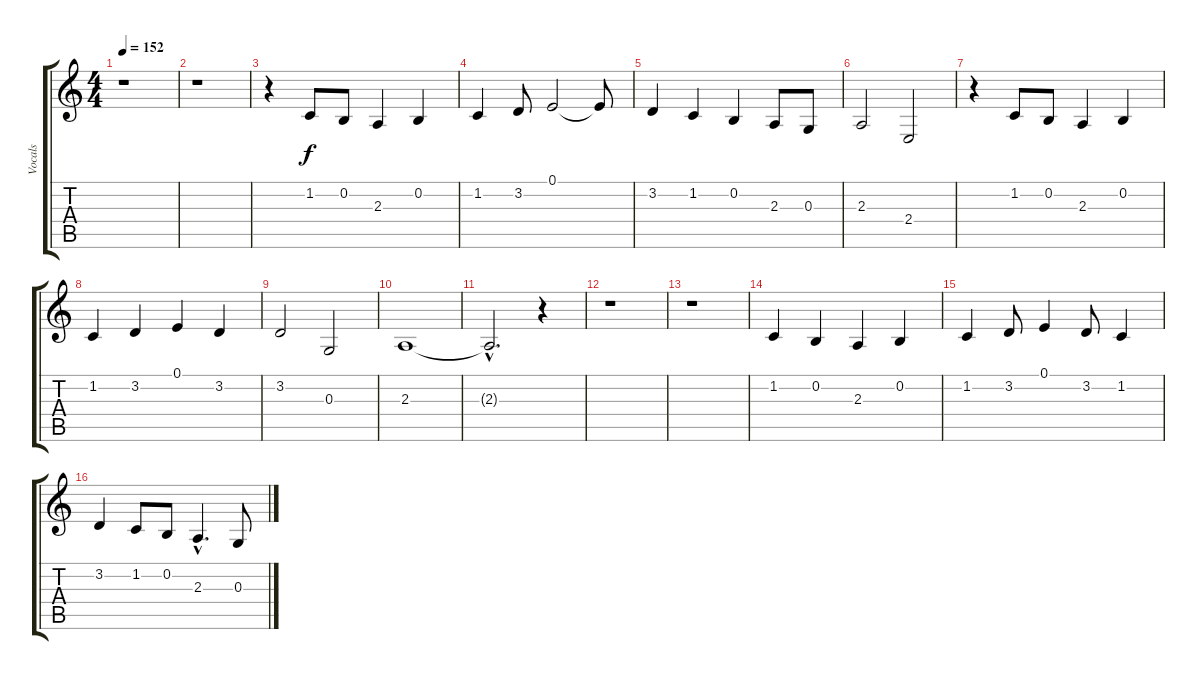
\track ("Vocals" "Vocals") {instrument oboe}
\staff {score tabs}
\tuning (E4 B3 G3 D3 A2 E2) {hide}
\ts (4 4)
\tempo 152
\clef g2
\ks c
r.1{dy f} |
r.1 |
r.4 1.2.8 0.2.8 2.3.4 0.2.4 |
1.2.4 3.2.8 0.1.2 0.1{t}.8 |
3.2.4 1.2.4 0.2.4 2.3.8 0.3.8 |
2.3.2 2.4.2 |
r.4 1.2.8 0.2.8 2.3.4 0.2.4 |
1.2.4 3.2.4 0.1.4 3.2.4 |
3.2.2 0.3.2 |
2.3.1 |
2.3{hac t}.2{d} r.4 |
r.1 |
r.1 |
1.2.4 0.2.4 2.3.4 0.2.4 |
1.2.4 3.2.8 0.1.4 3.2.8 1.2.4 |
3.2.4 1.2.8 0.2.8 2.3{hac}.4{d} 0.3.8
